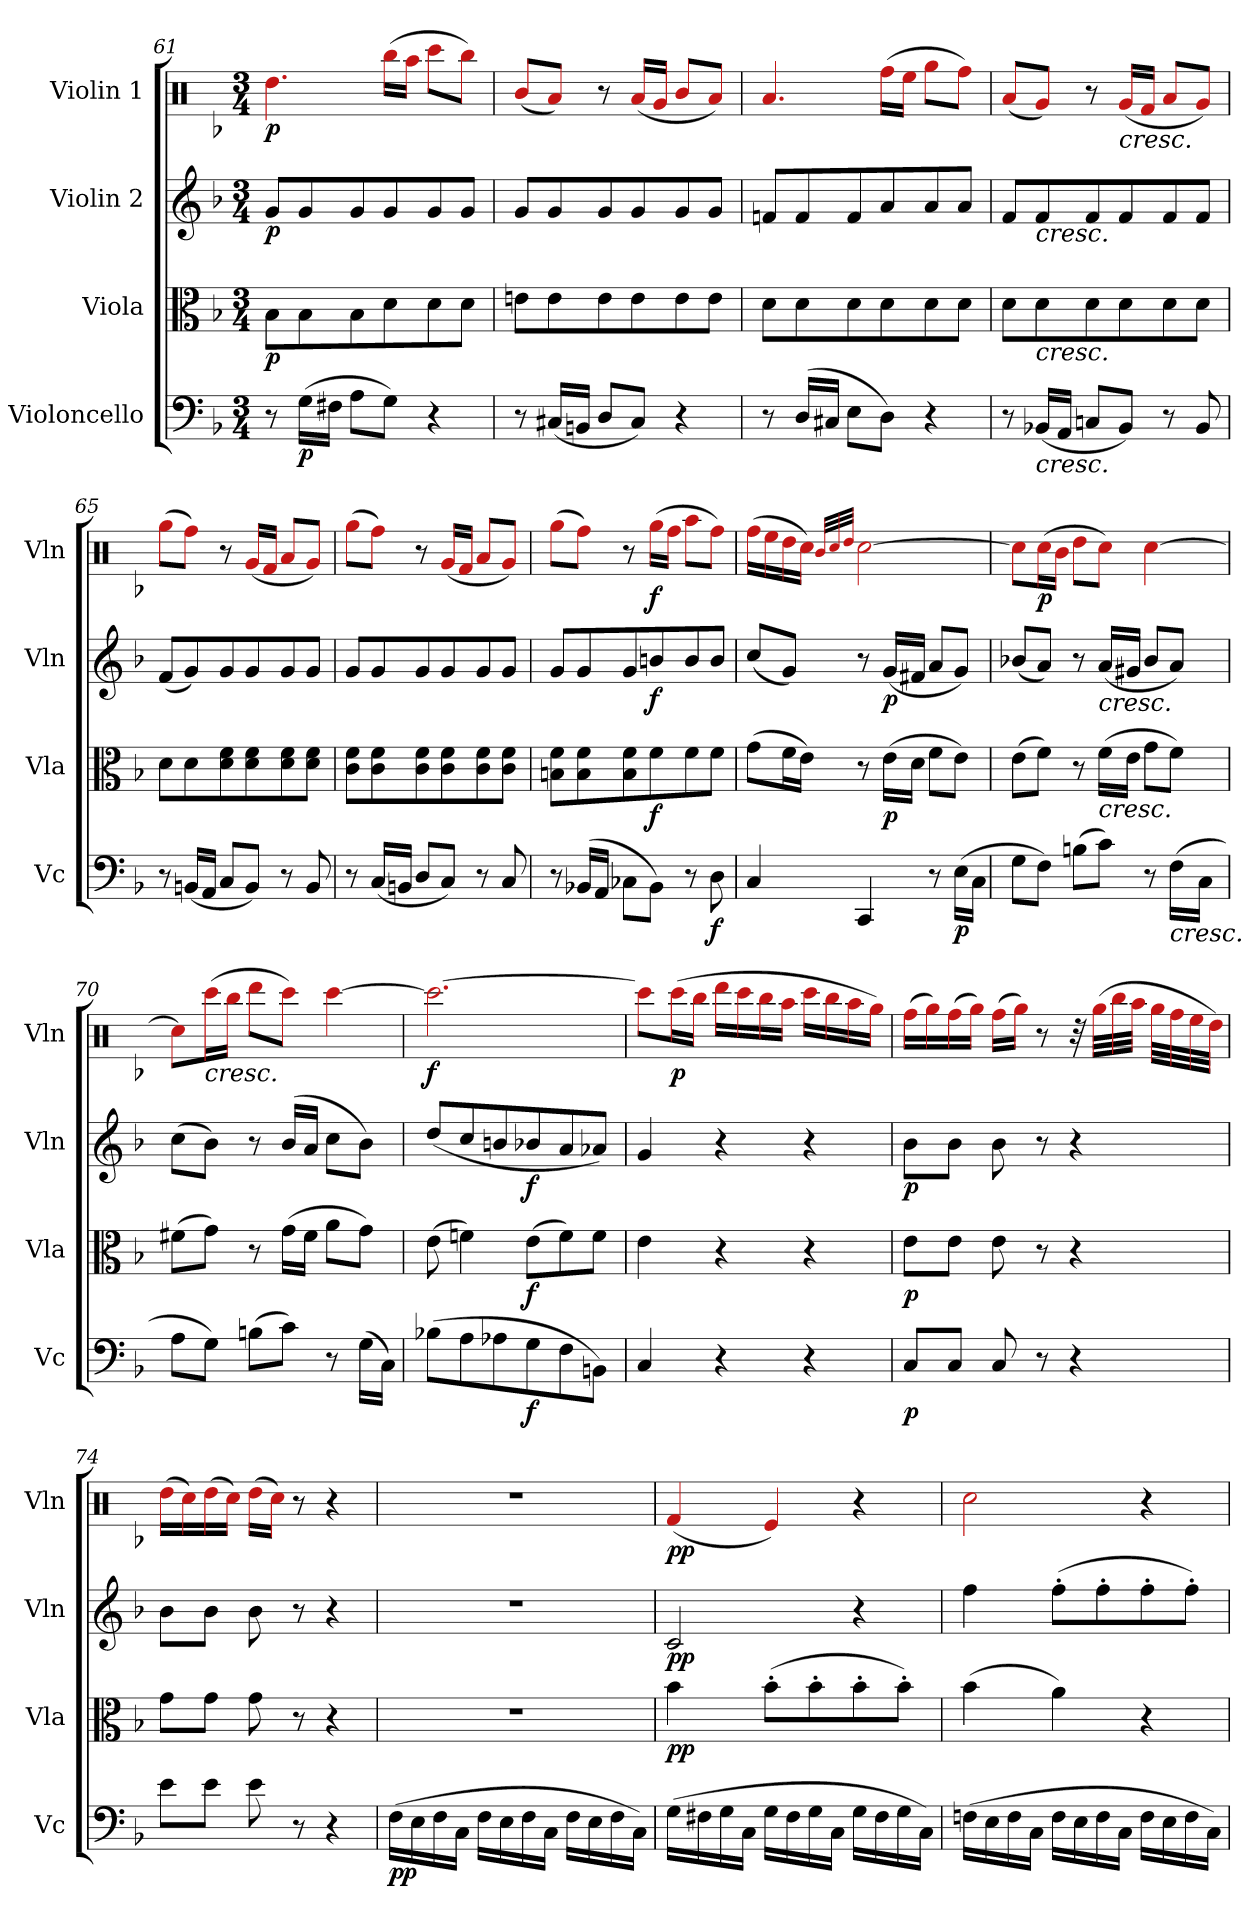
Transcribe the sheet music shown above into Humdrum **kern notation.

**kern	**dynam	**kern	**dynam	**kern	**dynam	**kern	**dynam
*part4	*part4	*part3	*part3	*part2	*part2	*part1	*part1
*staff4	*staff4	*staff3	*staff3	*staff2	*staff2	*staff1	*staff1
*I"Violoncello	*	*I"Viola	*	*I"Violin 2	*	*I"Violin 1	*
*I'Vc	*	*I'Vla	*	*I'Vln	*	*I'Vln	*
*clefF4	*	*clefC3	*	*clefG2	*	*clefX	*
*k[b-]	*	*k[b-]	*	*k[b-]	*	*k[b-]	*
*M3/4	*	*M3/4	*	*M3/4	*	*M3/4	*
=61	=61	=61	=61	=61	=61	=61	=61
!	!	!	!LO:DY:b	!	!LO:DY:b	!	!LO:DY:b
8r	.	8B-\L	p	8g/L	p	4.dd\	p
!	!LO:DY:b	!	!	!	!	!	!
(16G\LL	p	8B-\	.	8g/	.	.	.
16F#X\JJ	.	.	.	.	.	.	.
8A\L	.	8B-\	.	8g/	.	.	.
8G\J)	.	8d\	.	8g/	.	(16bb\LL	.
.	.	.	.	.	.	16aa\JJ	.
4r	.	8d\	.	8g/	.	8ccc\L	.
.	.	8d\J	.	8g/J	.	8bb\J)	.
=62	=62	=62	=62	=62	=62	=62	=62
8r	.	8en\L	.	8g/L	.	(8b/L	.
(16C#X/LL	.	8e\	.	8g/	.	8a/J)	.
16BBn/JJ	.	.	.	.	.	.	.
8D/L	.	8e\	.	8g/	.	8r	.
8C#/J)	.	8e\	.	8g/	.	(16a/LL	.
.	.	.	.	.	.	16g#X/JJ	.
4r	.	8e\	.	8g/	.	8b/L	.
.	.	8e\J	.	8g/J	.	8a/J)	.
=63	=63	=63	=63	=63	=63	=63	=63
8r	.	8d\L	.	8fn/L	.	4.a/	.
(16D/LL	.	8d\	.	8f/	.	.	.
16C#X/JJ	.	.	.	.	.	.	.
8E\L	.	8d\	.	8f/	.	.	.
8D\J)	.	8d\	.	8a/	.	(16ff\LL	.
.	.	.	.	.	.	16ee\JJ	.
4r	.	8d\	.	8a/	.	8gg\L	.
.	.	8d\J	.	8a/J	.	8ff\J)	.
=64	=64	=64	=64	=64	=64	=64	=64
8r	.	8d\L	.	8f/L	.	(8a/L	.
!	!	!	!	!LO:TX:b:i:t=cresc.	!	!	!
!	!	!LO:TX:b:i:t=cresc.	!	!	!	!	!
!LO:TX:b:i:t=cresc.	!	!	!	!	!	!	!
(16BB-X/LL	.	8d\	.	8f/	.	8g/J)	.
16AA/JJ	.	.	.	.	.	.	.
8Cn/L	.	8d\	.	8f/	.	8r	.
!	!	!	!	!	!	!LO:TX:b:i:t=cresc.	!
8BB-/J)	.	8d\	.	8f/	.	(16g/LL	.
.	.	.	.	.	.	16f#X/JJ	.
8r	.	8d\	.	8f/	.	8a/L	.
8BB-/	.	8d\J	.	8f/J	.	8g/J)	.
=65	=65	=65	=65	=65	=65	=65	=65
8r	.	8d\L	.	(8f/L	.	(8gg\L	.
(16BBn/LL	.	8d\	.	8g/)	.	8ff\J)	.
16AA/JJ	.	.	.	.	.	.	.
8C/L	.	8d\ 8f\	.	8g/	.	8r	.
8BB/J)	.	8d\ 8f\	.	8g/	.	(16g/LL	.
.	.	.	.	.	.	16f#X/JJ	.
8r	.	8d\ 8f\	.	8g/	.	8a/L	.
8BB/	.	8d\ 8f\J	.	8g/J	.	8g/J)	.
!!LO:PB:g=z
=66	=66	=66	=66	=66	=66	=66	=66
8r	.	8c\ 8f\L	.	8g/L	.	(8gg\L	.
(16C/LL	.	8c\ 8f\	.	8g/	.	8ff\J)	.
16BBn/JJ	.	.	.	.	.	.	.
8D/L	.	8c\ 8f\	.	8g/	.	8r	.
8C/J)	.	8c\ 8f\	.	8g/	.	(16g/LL	.
.	.	.	.	.	.	16f#X/JJ	.
8r	.	8c\ 8f\	.	8g/	.	8a/L	.
8C/	.	8c\ 8f\J	.	8g/J	.	8g/J)	.
!!LO:LB:g=z
=67	=67	=67	=67	=67	=67	=67	=67
8r	.	8Bn\ 8f\L	.	8g/L	.	(>8gg\L	.
(16BB-X/LL	.	8B\ 8f\	.	8g/	.	8ff\J)	.
16AA/JJ	.	.	.	.	.	.	.
8C-X\L	.	8B\ 8f\	.	8g/	.	8r	.
!	!	!	!LO:DY:b	!	!LO:DY:b	!	!LO:DY:b
8BB-\J)	.	8f\	f	8bn/	f	(16gg\LL	f
.	.	.	.	.	.	16ff\JJ	.
8r	.	8f\	.	8b/	.	8aa-X\L	.
!	!LO:DY:b	!	!	!	!	!	!
8D\	f	8f\J	.	8b/J	.	8ff\J)	.
=68	=68	=68	=68	=68	=68	=68	=68
4C/	.	(8g\L	.	(8cc/L	.	(16ff\LL	.
.	.	.	.	.	.	16ee\	.
.	.	16f\L	.	8g/J)	.	16dd\	.
.	.	16e\JJ)	.	.	.	16cc\JJ)	.
.	.	.	.	.	.	32qbn/LLL	.
.	.	.	.	.	.	32qcc/	.
.	.	.	.	.	.	32qdd/JJJ	.
4CC/	.	8r	.	8r	.	[2cc\	.
!	!	!	!LO:DY:b	!	!LO:DY:b	!	!
.	.	(16e\LL	p	(16g/LL	p	.	.
.	.	16d\JJ	.	16f#X/JJ	.	.	.
8r	.	8f\L	.	8a/L	.	.	.
!	!LO:DY:b	!	!	!	!	!	!
(16E\LL	p	8e\J)	.	8g/J)	.	.	.
16C\JJ	.	.	.	.	.	.	.
=69	=69	=69	=69	=69	=69	=69	=69
8G\L	.	(8e\L	.	(8b-X/L	.	8cc\L]	.
!	!	!	!	!	!	!	!LO:DY:b
8F\J)	.	8f\J)	.	8a/J)	.	(16cc\L	p
.	.	.	.	.	.	16bn\JJ	.
(8Bn\L	.	8r	.	8r	.	8dd\L	.
!	!	!	!	!LO:TX:b:i:t=cresc.	!	!	!
!	!	!LO:TX:b:i:t=cresc.	!	!	!	!	!
8c\J)	.	(16f\LL	.	(16a/LL	.	8cc\J)	.
.	.	16e\JJ	.	16g#X/JJ	.	.	.
8r	.	8g\L	.	8b-/L	.	[4cc\	.
!LO:TX:b:i:t=cresc.	!	!	!	!	!	!	!
(16F\LL	.	8f\J)	.	8a/J)	.	.	.
16C\JJ	.	.	.	.	.	.	.
=70	=70	=70	=70	=70	=70	=70	=70
8A\L	.	(8f#X\L	.	(8cc\L	.	8cc\L]	.
!	!	!	!	!	!	!LO:TX:b:i:t=cresc.	!
8G\J)	.	8g\J)	.	8b-\J)	.	(16ccc\L	.
.	.	.	.	.	.	16bbn\JJ	.
(8Bn\L	.	8r	.	8r	.	8ddd\L	.
8c\J)	.	(16g\LL	.	(16b-/LL	.	8ccc\J)	.
.	.	16f#\JJ	.	16a/JJ	.	.	.
8r	.	8a\L	.	8cc\L	.	[4ccc\	.
(16G\LL	.	8g\J)	.	8b-\J)	.	.	.
16C\JJ)	.	.	.	.	.	.	.
=71	=71	=71	=71	=71	=71	=71	=71
!	!	!	!	!	!	!	!LO:DY:b
(8B-X\L	.	(8e\	.	(8dd/L	.	2.ccc\_	f
8A\	.	4fn\)	.	8cc/	.	.	.
8A-X\	.	.	.	8bn/	.	.	.
!	!LO:DY:b	!	!LO:DY:b	!	!LO:DY:b	!	!
8G\	f	(8e\L	f	8b-X/	f	.	.
8F\	.	8f\)	.	8a/	.	.	.
8BBn\J)	.	8f\J	.	8a-X/J)	.	.	.
!!LO:LB:g=z
=72	=72	=72	=72	=72	=72	=72	=72
4C/	.	4e\	.	4g/	.	8ccc\L]	.
!	!	!	!	!	!	!	!LO:DY:b
.	.	.	.	.	.	(16ccc\L	p
.	.	.	.	.	.	16bbn\JJ	.
4r	.	4r	.	4r	.	16ddd\LL	.
.	.	.	.	.	.	16ccc\	.
.	.	.	.	.	.	16bb-X\	.
.	.	.	.	.	.	16aa\JJ	.
4r	.	4r	.	4r	.	16ccc\LL	.
.	.	.	.	.	.	16bb\	.
.	.	.	.	.	.	16aa\	.
.	.	.	.	.	.	16gg\JJ)	.
=73	=73	=73	=73	=73	=73	=73	=73
!	!LO:DY:b	!	!LO:DY:b	!	!LO:DY:b	!	!
8C/L	p	8e\L	p	8b-\L	p	(16ff#X\LL	.
.	.	.	.	.	.	16gg\)	.
8C/J	.	8e\J	.	8b-\J	.	(16ff\	.
.	.	.	.	.	.	16gg\JJ)	.
8C/	.	8e\	.	8b-\	.	(16ff\LL	.
.	.	.	.	.	.	16gg\JJ)	.
8r	.	8r	.	8r	.	8r	.
4r	.	4r	.	4r	.	32r	.
.	.	.	.	.	.	(32gg\LLL	.
.	.	.	.	.	.	32bb\	.
.	.	.	.	.	.	32aa\JJJ	.
.	.	.	.	.	.	32gg\LLL	.
.	.	.	.	.	.	32ffn\	.
.	.	.	.	.	.	32ee\	.
.	.	.	.	.	.	32dd\JJJ)	.
!!LO:PB:g=z
=74	=74	=74	=74	=74	=74	=74	=74
8e\L	.	8g\L	.	8b-\L	.	(16dd\LL	.
.	.	.	.	.	.	16cc\)	.
8e\J	.	8g\J	.	8b-\J	.	(16dd\	.
.	.	.	.	.	.	16cc\JJ)	.
8e\	.	8g\	.	8b-\	.	(16dd\LL	.
.	.	.	.	.	.	16cc\JJ)	.
8r	.	8r	.	8r	.	8r	.
4r	.	4r	.	4r	.	4r	.
=75	=75	=75	=75	=75	=75	=75	=75
!	!LO:DY:b	!	!	!	!	!	!
(16F\LL	pp	2.r	.	2.r	.	2.r	.
16E\	.	.	.	.	.	.	.
16F\	.	.	.	.	.	.	.
16C\JJ	.	.	.	.	.	.	.
16F\LL	.	.	.	.	.	.	.
16E\	.	.	.	.	.	.	.
16F\	.	.	.	.	.	.	.
16C\JJ	.	.	.	.	.	.	.
16F\LL	.	.	.	.	.	.	.
16E\	.	.	.	.	.	.	.
16F\	.	.	.	.	.	.	.
16C\JJ)	.	.	.	.	.	.	.
=76	=76	=76	=76	=76	=76	=76	=76
!	!	!	!LO:DY:b	!	!LO:DY:b	!	!LO:DY:b
(16G\LL	.	4b-\	pp	2c/	pp	(4f/	pp
16F#X\	.	.	.	.	.	.	.
16G\	.	.	.	.	.	.	.
16C\JJ	.	.	.	.	.	.	.
16G\LL	.	(8b-'\L	.	.	.	4e/)	.
16F#\	.	.	.	.	.	.	.
16G\	.	8b-'\	.	.	.	.	.
16C\JJ	.	.	.	.	.	.	.
16G\LL	.	8b-'\	.	4r	.	4r	.
16F#\	.	.	.	.	.	.	.
16G\	.	8b-'\J)	.	.	.	.	.
16C\JJ)	.	.	.	.	.	.	.
=77	=77	=77	=77	=77	=77	=77	=77
(16Fn\LL	.	(4b-\	.	4ff\	.	2cc\	.
16E\	.	.	.	.	.	.	.
16F\	.	.	.	.	.	.	.
16C\JJ	.	.	.	.	.	.	.
16F\LL	.	4a\)	.	(8ff'\L	.	.	.
16E\	.	.	.	.	.	.	.
16F\	.	.	.	8ff'\	.	.	.
16C\JJ	.	.	.	.	.	.	.
16F\LL	.	4r	.	8ff'\	.	4r	.
16E\	.	.	.	.	.	.	.
16F\	.	.	.	8ff'\J)	.	.	.
16C\JJ)	.	.	.	.	.	.	.
=	=	=	=	=	=	=	=
*-	*-	*-	*-	*-	*-	*-	*-
